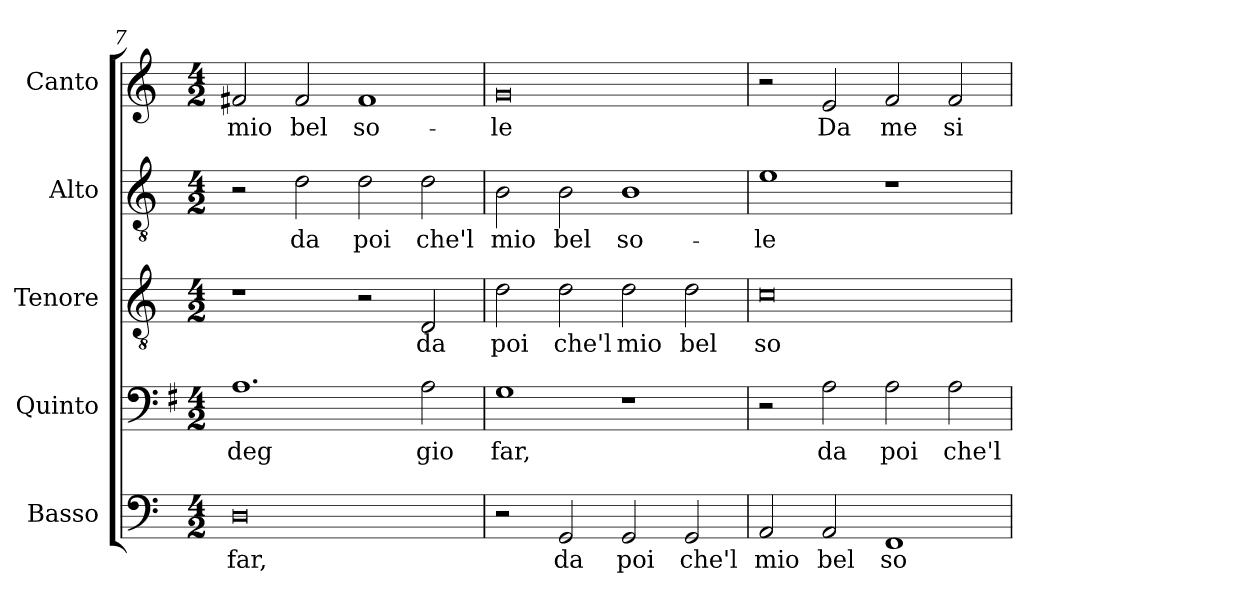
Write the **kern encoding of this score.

**kern	**text	**kern	**text	**kern	**text	**kern	**text	**kern	**text
*part5	*part5	*part4	*part4	*part3	*part3	*part2	*part2	*part1	*part1
*staff5	*staff5	*staff4	*staff4	*staff3	*staff3	*staff2	*staff2	*staff1	*staff1
*I"Basso	*	*I"Quinto	*	*I"Tenore	*	*I"Alto	*	*I"Canto	*
!!LO:LB:g=z
*clefF4	*	*clefF4	*	*clefGv2	*	*clefGv2	*	*clefG2	*
*	*	*ITrd-3c-5	*	*	*	*	*	*	*
*	*	*k[]	*	*	*	*	*	*	*
*	*	*C:	*	*	*	*	*	*	*
*M4/2	*	*M4/2	*	*M4/2	*	*M4/2	*	*M4/2	*
=7	=7	=7	=7	=7	=7	=7	=7	=7	=7
!	!LO:LY:b:cj	!	!LO:LY:b:cj	!	!	!	!	!	!LO:LY:b:cj
0D	far,	1.d	deg	1r	.	2r	.	2f#X/	mio
!	!	!	!	!	!	!	!LO:LY:b:cj	!	!LO:LY:b:cj
.	.	.	.	.	.	2d\	da	2f#/	bel
!	!	!	!	!	!	!	!LO:LY:b:cj	!	!LO:LY:b:cj
.	.	.	.	2r	.	2d\	poi	1f#	so-
!	!	!	!LO:LY:b:cj	!	!LO:LY:b:cj	!	!LO:LY:b:cj	!	!
.	.	2d\	gio	2D/	da	2d\	che'l	.	.
=8	=8	=8	=8	=8	=8	=8	=8	=8	=8
!	!	!	!LO:LY:b:cj	!	!LO:LY:b:cj	!	!LO:LY:b:cj	!	!LO:LY:b:cj
2r	.	1c	far,	2d\	poi	2B\	mio	0g	-le
!	!LO:LY:b:cj	!	!	!	!LO:LY:b:cj	!	!LO:LY:b:cj	!	!
2GG/	da	.	.	2d\	che'l	2B\	bel	.	.
!	!LO:LY:b:cj	!	!	!	!LO:LY:b:cj	!	!LO:LY:b:cj	!	!
2GG/	poi	1r	.	2d\	mio	1B	so-	.	.
!	!LO:LY:b:cj	!	!	!	!LO:LY:b:cj	!	!	!	!
2GG/	che'l	.	.	2d\	bel	.	.	.	.
=9	=9	=9	=9	=9	=9	=9	=9	=9	=9
!	!LO:LY:b:cj	!	!	!	!LO:LY:b:cj	!	!LO:LY:b:cj	!	!
2AA/	mio	2r	.	0c	so	1e	-le	2r	.
!	!LO:LY:b:cj	!	!LO:LY:b:cj	!	!	!	!	!	!LO:LY:b:cj
2AA/	bel	2d\	da	.	.	.	.	2e/	Da
!	!LO:LY:b:cj	!	!LO:LY:b:cj	!	!	!	!	!	!LO:LY:b:cj
1FF	so-	2d\	poi	.	.	1r	.	2f/	me
!	!	!	!LO:LY:b:cj	!	!	!	!	!	!LO:LY:b:cj
.	.	2d\	che'l	.	.	.	.	2f/	si
=	=	=	=	=	=	=	=	=	=
*-	*-	*-	*-	*-	*-	*-	*-	*-	*-
